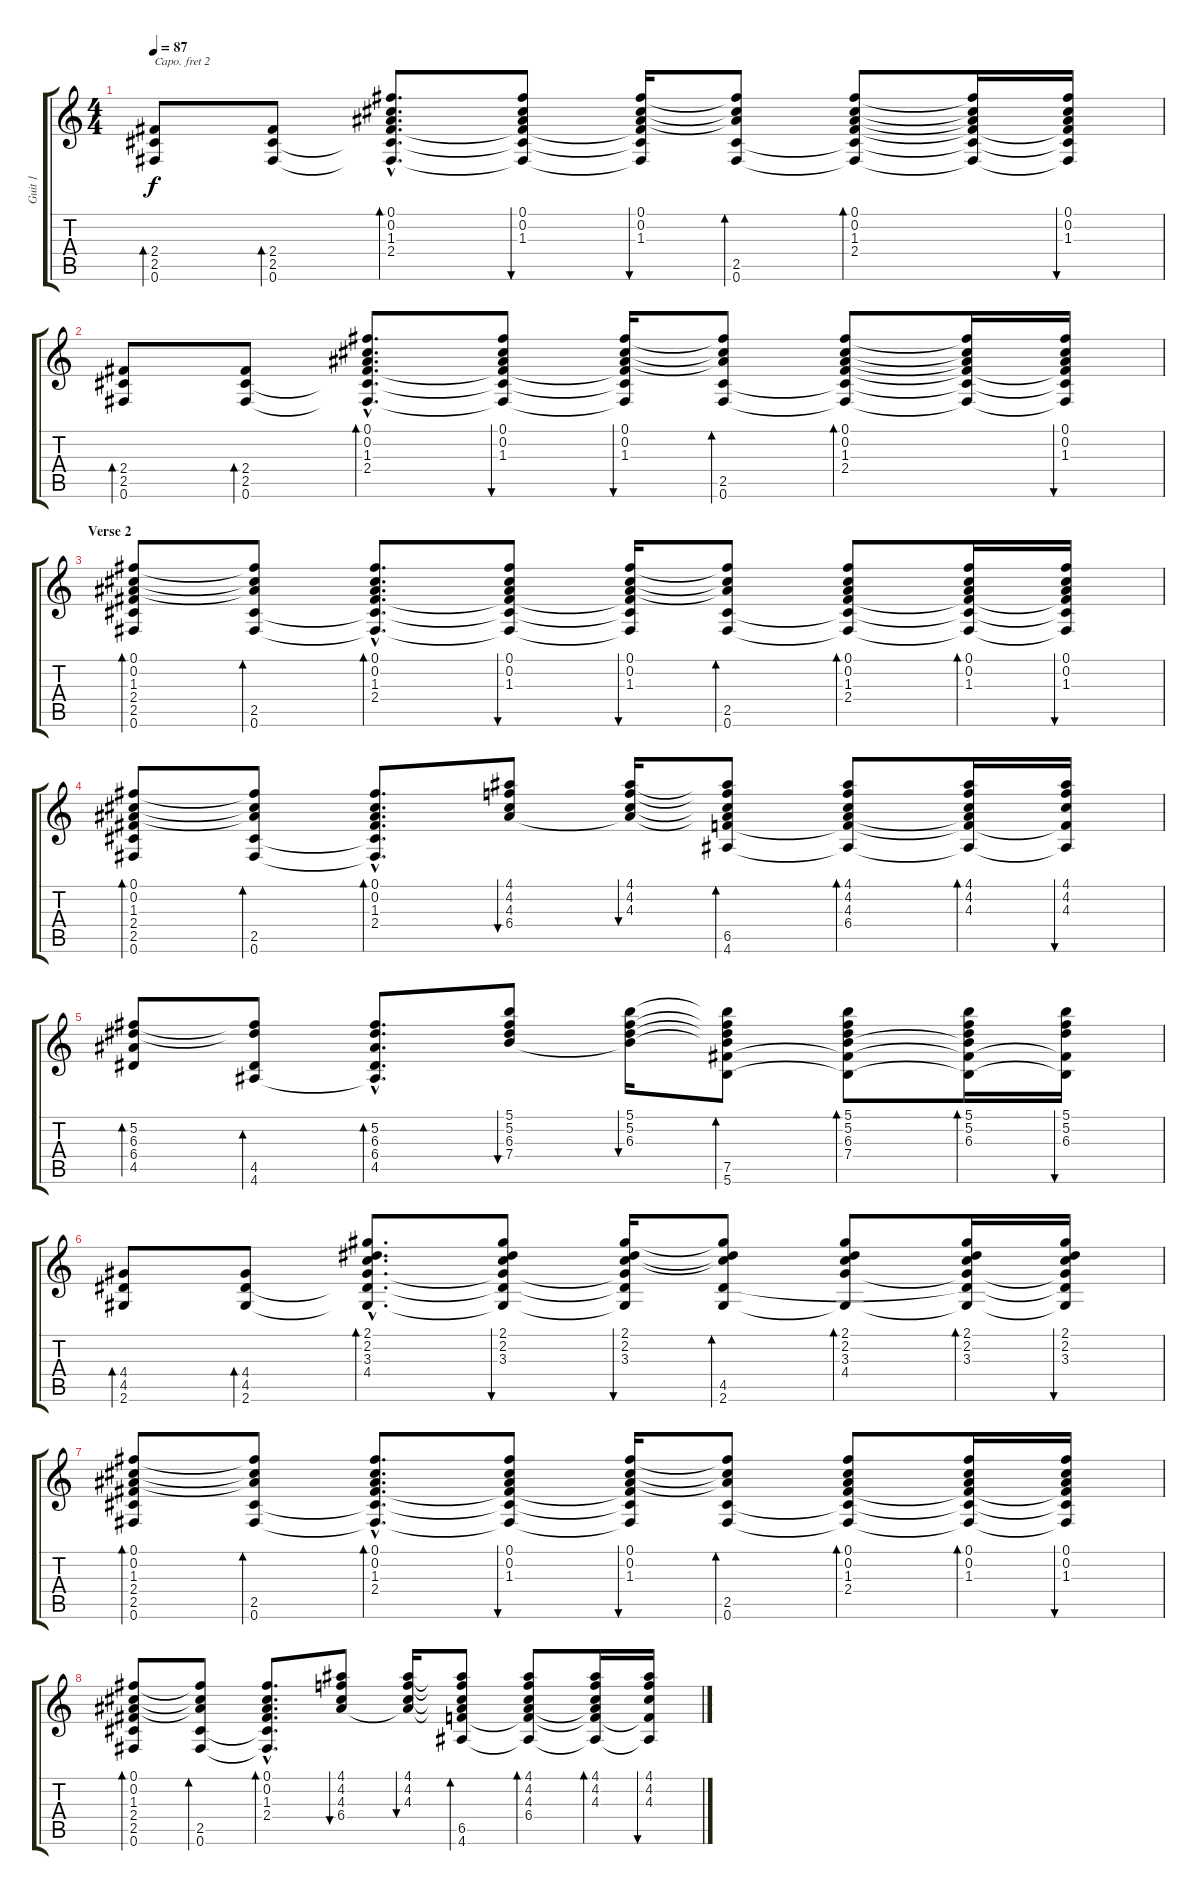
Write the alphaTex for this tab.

\track ("Guit 1" "Guit 1") {instrument acousticguitarsteel}
\staff {score tabs}
\capo 2
\tuning (E4 B3 G3 D3 A2 E2) {hide}
\ts (4 4)
\tempo 87
\clef g2
\ks c
(2.4 2.5 0.6).8{bd 30 dy f} (2.4 2.5 0.6).8{bd 30} (0.1{hac} 0.2{hac} 1.3{hac} 2.4{hac} 2.5{hac t} 0.6{hac t}).8{d bd 60} (0.1 0.2 1.3 2.4{t} 2.5{t} 0.6{t}).8{bu 30} (0.1 0.2 1.3 2.4{t} 2.5{t} 0.6{t}).16{bu 30} (0.1{t} 0.2{t} 1.3{t} 2.5 0.6).8{bd 30} (0.1 0.2 1.3 2.4 2.5{t} 0.6{t}).8{bd 30} (0.1{t} 0.2{t} 1.3{t} 2.4{t} 2.5{t} 0.6{t}).16 (0.1 0.2 1.3 2.4{t} 2.5{t} 0.6{t}).16{bu 30} |
(2.4 2.5 0.6).8{bd 30} (2.4 2.5 0.6).8{bd 30} (0.1{hac} 0.2{hac} 1.3{hac} 2.4{hac} 2.5{hac t} 0.6{hac t}).8{d bd 60} (0.1 0.2 1.3 2.4{t} 2.5{t} 0.6{t}).8{bu 30} (0.1 0.2 1.3 2.4{t} 2.5{t} 0.6{t}).16{bu 30} (0.1{t} 0.2{t} 1.3{t} 2.5 0.6).8{bd 30} (0.1 0.2 1.3 2.4 2.5{t} 0.6{t}).8{bd 30} (0.1{t} 0.2{t} 1.3{t} 2.4{t} 2.5{t} 0.6{t}).16 (0.1 0.2 1.3 2.4{t} 2.5{t} 0.6{t}).16{bu 30} |
\section ("" "Verse 2")
(0.1 0.2 1.3 2.4 2.5 0.6).8{bd 30} (0.1{t} 0.2{t} 1.3{t} 2.5 0.6).8{bd 30} (0.1{hac} 0.2{hac} 1.3{hac} 2.4{hac} 2.5{hac t} 0.6{hac t}).8{d bd 60} (0.1 0.2 1.3 2.4{t} 2.5{t} 0.6{t}).8{bu 30} (0.1 0.2 1.3 2.4{t} 2.5{t} 0.6{t}).16{bu 30} (0.1{t} 0.2{t} 1.3{t} 2.5 0.6).8{bd 30} (0.1 0.2 1.3 2.4 2.5{t} 0.6{t}).8{bd 30} (0.1 0.2 1.3 2.4{t} 2.5{t} 0.6{t}).16{bd 30} (0.1 0.2 1.3 2.4{t} 2.5{t} 0.6{t}).16{bu 30} |
(0.1 0.2 1.3 2.4 2.5 0.6).8{bd 30} (0.1{t} 0.2{t} 1.3{t} 2.5 0.6).8{bd 30} (0.1{hac} 0.2{hac} 1.3{hac} 2.4{hac} 2.5{hac t} 0.6{hac t}).8{d bd 60} (4.1 4.2 4.3 6.4).8{bu 30} (4.1 4.2 4.3 6.4{t}).16{bu 30} (4.1{t} 4.2{t} 4.3{t} 6.4{t} 6.5 4.6).8{bd 30} (4.1 4.2 4.3 6.4 6.5{t} 4.6{t}).8{bd 30} (4.1 4.2 4.3 6.4{t} 6.5{t} 4.6{t}).16{bd 30} (4.1 4.2 4.3 6.5{t} 4.6{t}).16{bu 30} |
(5.2 6.3 6.4 4.5).8{bd 30} (5.2{t} 6.3{t} 4.5 4.6).8{bd 30} (5.2{hac} 6.3{hac} 6.4{hac} 4.5{hac} 4.6{hac t}).8{d bd 60} (5.1 5.2 6.3 7.4).8{bu 30} (5.1 5.2 6.3 7.4{t}).16{bu 30} (5.1{t} 5.2{t} 6.3{t} 7.4{t} 7.5 5.6).8{bd 30} (5.1 5.2 6.3 7.4 7.5{t} 5.6{t}).8{bd 30} (5.1 5.2 6.3 7.4{t} 7.5{t} 5.6{t}).16{bd 30} (5.1 5.2 6.3 7.5{t} 5.6{t}).16{bu 30} |
(4.4 4.5 2.6).8{bd 30} (4.4 4.5 2.6).8{bd 30} (2.1{hac} 2.2{hac} 3.3{hac} 4.4{hac} 4.5{hac t} 2.6{hac t}).8{d bd 60} (2.1 2.2 3.3 4.4{t} 4.5{t} 2.6{t}).8{bu 30} (2.1 2.2 3.3 4.4{t} 4.5{t} 2.6{t}).16{bu 30} (2.1{t} 2.2{t} 3.3{t} 4.5 2.6).8{bd 30} (2.1 2.2 3.3 4.4 2.6{t}).8{bd 30} (2.1 2.2 3.3 4.4{t} 4.5{t} 2.6{t}).16{bd 30} (2.1 2.2 3.3 4.4{t} 4.5{t} 2.6{t}).16{bu 30} |
(0.1 0.2 1.3 2.4 2.5 0.6).8{bd 30} (0.1{t} 0.2{t} 1.3{t} 2.5 0.6).8{bd 30} (0.1{hac} 0.2{hac} 1.3{hac} 2.4{hac} 2.5{hac t} 0.6{hac t}).8{d bd 60} (0.1 0.2 1.3 2.4{t} 2.5{t} 0.6{t}).8{bu 30} (0.1 0.2 1.3 2.4{t} 2.5{t} 0.6{t}).16{bu 30} (0.1{t} 0.2{t} 1.3{t} 2.5 0.6).8{bd 30} (0.1 0.2 1.3 2.4 2.5{t} 0.6{t}).8{bd 30} (0.1 0.2 1.3 2.4{t} 2.5{t} 0.6{t}).16{bd 30} (0.1 0.2 1.3 2.4{t} 2.5{t} 0.6{t}).16{bu 30} |
(0.1 0.2 1.3 2.4 2.5 0.6).8{bd 30} (0.1{t} 0.2{t} 1.3{t} 2.5 0.6).8{bd 30} (0.1{hac} 0.2{hac} 1.3{hac} 2.4{hac} 2.5{hac t} 0.6{hac t}).8{d bd 60} (4.1 4.2 4.3 6.4).8{bu 30} (4.1 4.2 4.3 6.4{t}).16{bu 30} (4.1{t} 4.2{t} 4.3{t} 6.4{t} 6.5 4.6).8{bd 30} (4.1 4.2 4.3 6.4 6.5{t} 4.6{t}).8{bd 30} (4.1 4.2 4.3 6.4{t} 6.5{t} 4.6{t}).16{bd 30} (4.1 4.2 4.3 6.5{t} 4.6{t}).16{bu 30}
